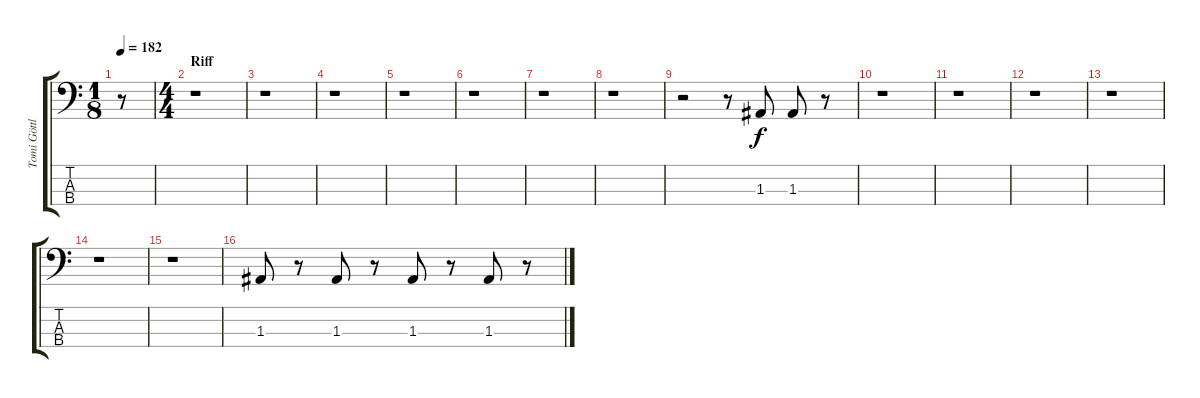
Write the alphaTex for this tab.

\track ("Tomi Göttlich" "Tomi Göttl") {instrument electricbasspick}
\staff {score tabs}
\tuning (G2 D2 A1 E1) {hide}
\ts (1 8)
\tempo 182
\clef f4
\ks c
r.8{dy f instrument electricbasspick} |
\ts (4 4)
\section ("" "Riff")
r.1 |
r.1 |
r.1 |
r.1 |
r.1 |
r.1 |
r.1 |
r.2 r.8 1.3.8 1.3.8 r.8 |
r.1 |
r.1 |
r.1 |
r.1 |
r.1 |
r.1 |
1.3.8 r.8 1.3.8 r.8 1.3.8 r.8 1.3.8 r.8
